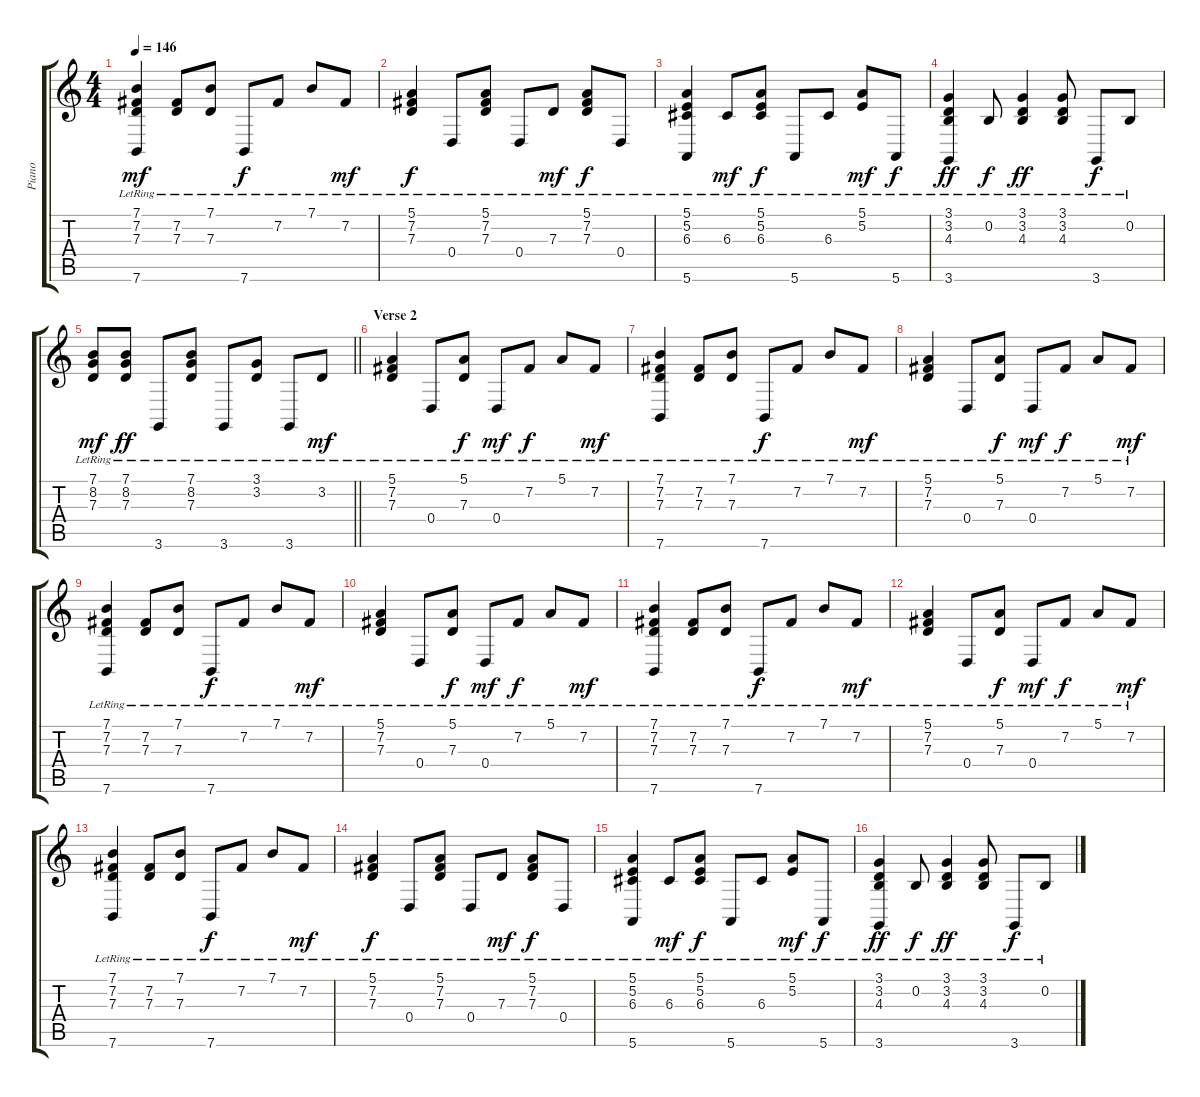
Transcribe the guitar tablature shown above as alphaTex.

\track ("Piano" "Piano") {instrument acousticgrandpiano}
\staff {score tabs}
\tuning (E4 B3 G3 D3 A2 E2) {hide}
\ts (4 4)
\tempo 146
\clef g2
\ks c
(7.1{lr} 7.2{lr} 7.3{lr} 7.6{lr}).4{dy mf} (7.2{lr} 7.3{lr}).8 (7.1{lr} 7.3{lr}).8 7.6{lr}.8{dy f} 7.2{lr}.8 7.1{lr}.8 7.2{lr}.8{dy mf} |
(5.1{lr} 7.2{lr} 7.3{lr}).4{dy f} 0.4{lr}.8 (5.1{lr} 7.2{lr} 7.3{lr}).8 0.4{lr}.8 7.3{lr}.8{dy mf} (5.1{lr} 7.2{lr} 7.3{lr}).8{dy f} 0.4{lr}.8 |
(5.1{lr} 5.2{lr} 6.3{lr} 5.6{lr}).4 6.3{lr}.8{dy mf} (5.1{lr} 5.2{lr} 6.3{lr}).8{dy f} 5.6{lr}.8 6.3{lr}.8 (5.1{lr} 5.2{lr}).8{dy mf} 5.6{lr}.8{dy f} |
(3.1{lr} 3.2{lr} 4.3{lr} 3.6{lr}).4{dy ff} 0.2{lr}.8{dy f} (3.1{lr} 3.2{lr} 4.3{lr}).4{dy ff} (3.1{lr} 3.2{lr} 4.3{lr}).8 3.6{lr}.8{dy f} 0.2{lr}.8 |
\barLineRight lightlight
(7.1{lr} 8.2{lr} 7.3{lr}).8{dy mf} (7.1{lr} 8.2{lr} 7.3{lr}).8{dy ff} 3.6{lr}.8 (7.1{lr} 8.2{lr} 7.3{lr}).8 3.6{lr}.8 (3.1{lr} 3.2{lr}).8 3.6{lr}.8 3.2{lr}.8{dy mf} |
\section ("" "Verse 2")
(5.1{lr} 7.2{lr} 7.3{lr}).4 0.4{lr}.8 (5.1{lr} 7.3{lr}).8{dy f} 0.4{lr}.8{dy mf} 7.2{lr}.8{dy f} 5.1{lr}.8 7.2{lr}.8{dy mf} |
(7.1{lr} 7.2{lr} 7.3{lr} 7.6{lr}).4 (7.2{lr} 7.3{lr}).8 (7.1{lr} 7.3{lr}).8 7.6{lr}.8{dy f} 7.2{lr}.8 7.1{lr}.8 7.2{lr}.8{dy mf} |
(5.1{lr} 7.2{lr} 7.3{lr}).4 0.4{lr}.8 (5.1{lr} 7.3{lr}).8{dy f} 0.4{lr}.8{dy mf} 7.2{lr}.8{dy f} 5.1{lr}.8 7.2{lr}.8{dy mf} |
(7.1{lr} 7.2{lr} 7.3{lr} 7.6{lr}).4 (7.2{lr} 7.3{lr}).8 (7.1{lr} 7.3{lr}).8 7.6{lr}.8{dy f} 7.2{lr}.8 7.1{lr}.8 7.2{lr}.8{dy mf} |
(5.1{lr} 7.2{lr} 7.3{lr}).4 0.4{lr}.8 (5.1{lr} 7.3{lr}).8{dy f} 0.4{lr}.8{dy mf} 7.2{lr}.8{dy f} 5.1{lr}.8 7.2{lr}.8{dy mf} |
(7.1{lr} 7.2{lr} 7.3{lr} 7.6{lr}).4 (7.2{lr} 7.3{lr}).8 (7.1{lr} 7.3{lr}).8 7.6{lr}.8{dy f} 7.2{lr}.8 7.1{lr}.8 7.2{lr}.8{dy mf} |
(5.1{lr} 7.2{lr} 7.3{lr}).4 0.4{lr}.8 (5.1{lr} 7.3{lr}).8{dy f} 0.4{lr}.8{dy mf} 7.2{lr}.8{dy f} 5.1{lr}.8 7.2{lr}.8{dy mf} |
(7.1{lr} 7.2{lr} 7.3{lr} 7.6{lr}).4 (7.2{lr} 7.3{lr}).8 (7.1{lr} 7.3{lr}).8 7.6{lr}.8{dy f} 7.2{lr}.8 7.1{lr}.8 7.2{lr}.8{dy mf} |
(5.1{lr} 7.2{lr} 7.3{lr}).4{dy f} 0.4{lr}.8 (5.1{lr} 7.2{lr} 7.3{lr}).8 0.4{lr}.8 7.3{lr}.8{dy mf} (5.1{lr} 7.2{lr} 7.3{lr}).8{dy f} 0.4{lr}.8 |
(5.1{lr} 5.2{lr} 6.3{lr} 5.6{lr}).4 6.3{lr}.8{dy mf} (5.1{lr} 5.2{lr} 6.3{lr}).8{dy f} 5.6{lr}.8 6.3{lr}.8 (5.1{lr} 5.2{lr}).8{dy mf} 5.6{lr}.8{dy f} |
(3.1{lr} 3.2{lr} 4.3{lr} 3.6{lr}).4{dy ff} 0.2{lr}.8{dy f} (3.1{lr} 3.2{lr} 4.3{lr}).4{dy ff} (3.1{lr} 3.2{lr} 4.3{lr}).8 3.6{lr}.8{dy f} 0.2{lr}.8
